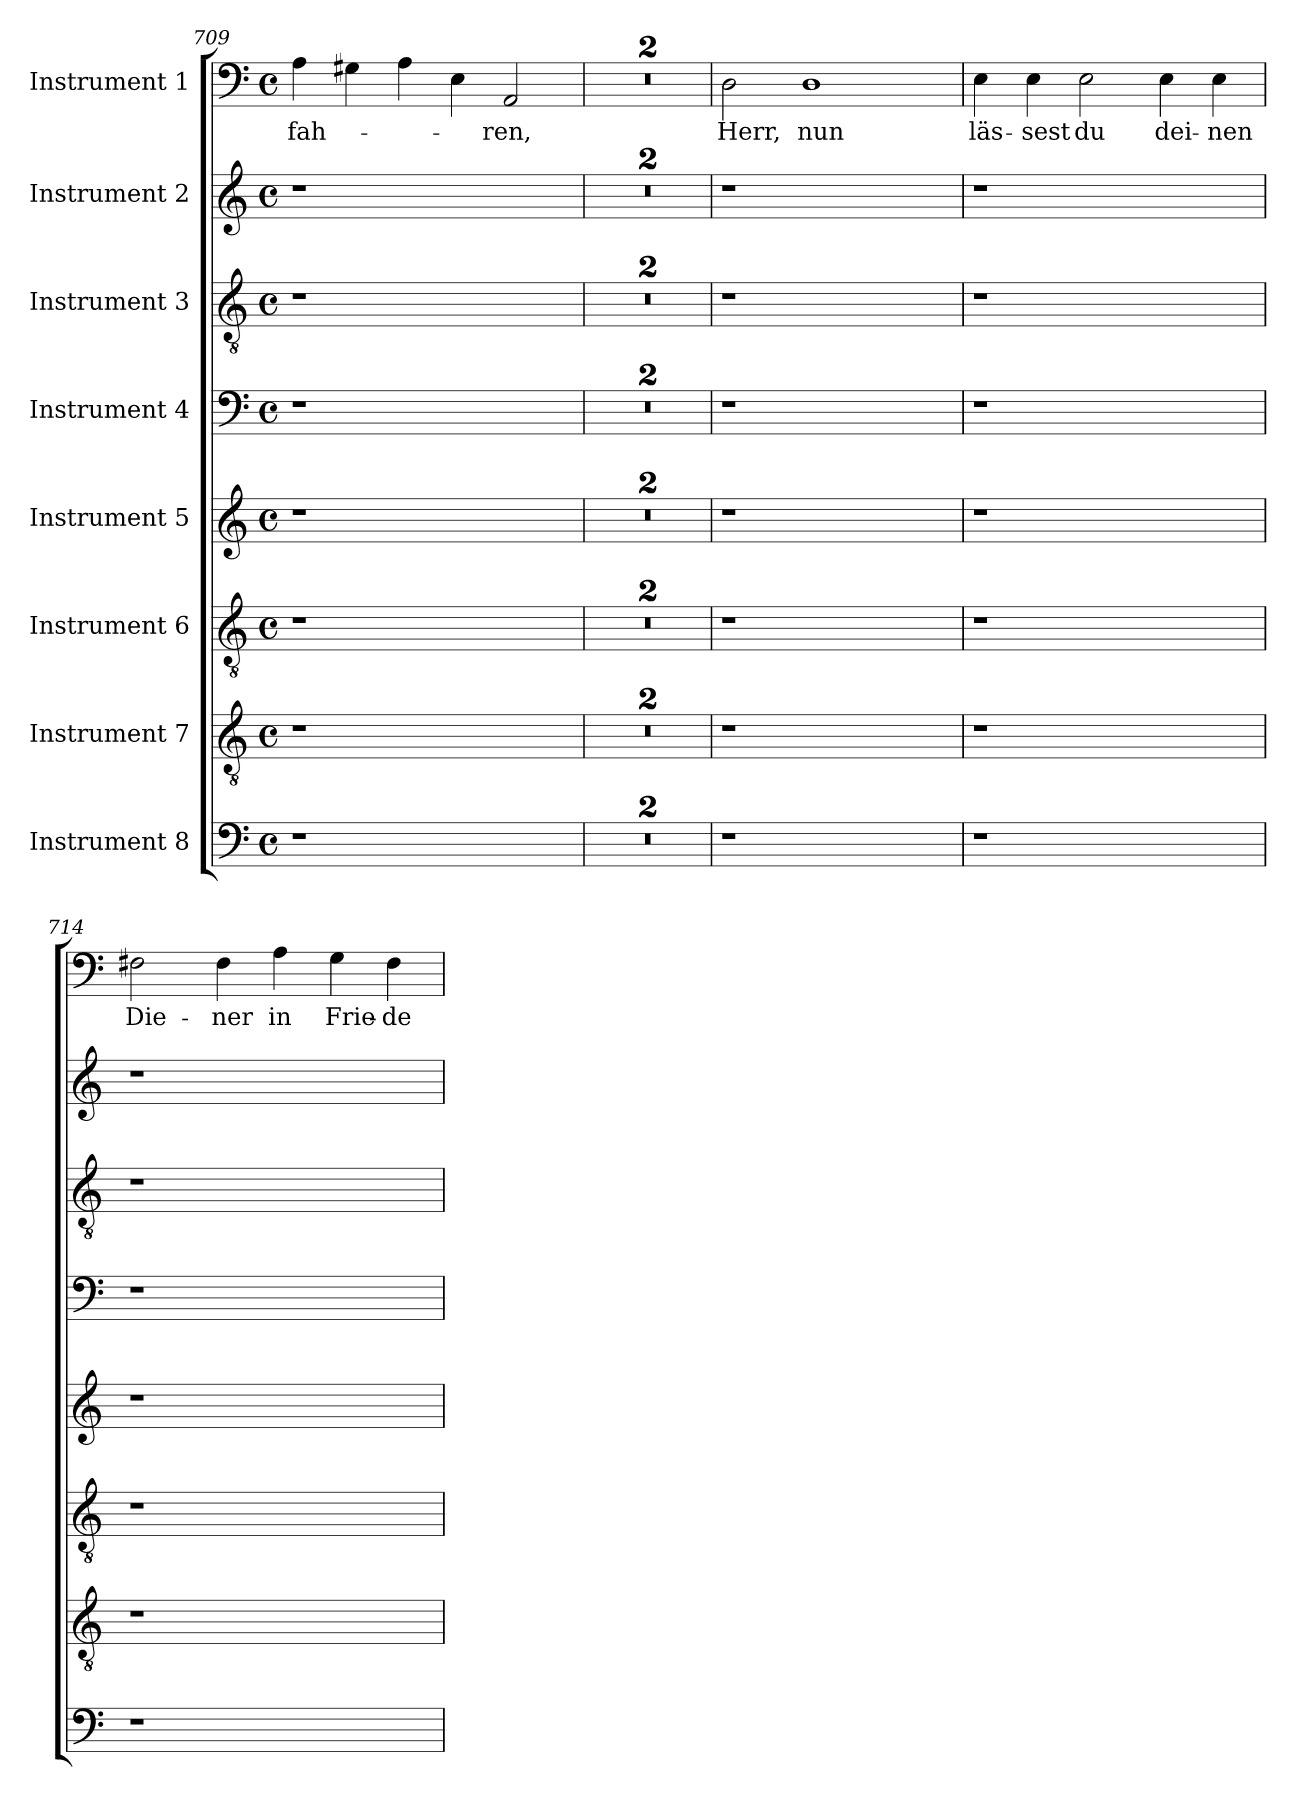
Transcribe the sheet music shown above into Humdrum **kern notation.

**kern	**kern	**kern	**kern	**kern	**kern	**kern	**kern	**text
*part8	*part7	*part6	*part5	*part4	*part3	*part2	*part1	*part1
*staff8	*staff7	*staff6	*staff5	*staff4	*staff3	*staff2	*staff1	*staff1
*I"Instrument 8	*I"Instrument 7	*I"Instrument 6	*I"Instrument 5	*I"Instrument 4	*I"Instrument 3	*I"Instrument 2	*I"Instrument 1	*
*clefF4	*clefGv2	*clefGv2	*clefG2	*clefF4	*clefGv2	*clefG2	*clefF4	*
*M4/4	*M4/4	*M4/4	*M4/4	*M4/4	*M4/4	*M4/4	*M4/4	*
*met(c)	*met(c)	*met(c)	*met(c)	*met(c)	*met(c)	*met(c)	*met(c)	*
=709	=709	=709	=709	=709	=709	=709	=709	=709
!	!	!	!	!	!	!	!	!LO:LY:b:cj
1r	1r	1r	1r	1r	1r	1r	4A\	fah-
.	.	.	.	.	.	.	4G#X\	.
.	.	.	.	.	.	.	4A\	.
.	.	.	.	.	.	.	4E\	.
!	!	!	!	!	!	!	!	!LO:LY:b:cj
2ryy	2ryy	2ryy	2ryy	2ryy	2ryy	2ryy	2AA/	-ren,
=710	=710	=710	=710	=710	=710	=710	=710	=710
1r	1r	1r	1r	1r	1r	1r	1r	.
=711	=711	=711	=711	=711	=711	=711	=711	=711
1r	1r	1r	1r	1r	1r	1r	1r	.
!!LO:LB:g=z
=712	=712	=712	=712	=712	=712	=712	=712	=712
!	!	!	!	!	!	!	!	!LO:LY:b:cj
1r	1r	1r	1r	1r	1r	1r	2D\	Herr,
!	!	!	!	!	!	!	!	!LO:LY:b:cj
.	.	.	.	.	.	.	1D	nun
2ryy	2ryy	2ryy	2ryy	2ryy	2ryy	2ryy	.	.
=713	=713	=713	=713	=713	=713	=713	=713	=713
!	!	!	!	!	!	!	!	!LO:LY:b
1r	1r	1r	1r	1r	1r	1r	4E\	läs-
!	!	!	!	!	!	!	!	!LO:LY:b:rj
.	.	.	.	.	.	.	4E\	-sest
!	!	!	!	!	!	!	!	!LO:LY:b:cj
.	.	.	.	.	.	.	2E\	du
!	!	!	!	!	!	!	!	!LO:LY:b
2ryy	2ryy	2ryy	2ryy	2ryy	2ryy	2ryy	4E\	dei-
!	!	!	!	!	!	!	!	!LO:LY:b:rj
.	.	.	.	.	.	.	4E\	-nen
=714	=714	=714	=714	=714	=714	=714	=714	=714
!	!	!	!	!	!	!	!	!LO:LY:b:cj
1r	1r	1r	1r	1r	1r	1r	2F#X\	Die-
!	!	!	!	!	!	!	!	!LO:LY:b:cj
.	.	.	.	.	.	.	4F#\	-ner
!	!	!	!	!	!	!	!	!LO:LY:b:cj
.	.	.	.	.	.	.	4A\	in
!	!	!	!	!	!	!	!	!LO:LY:b:cj
2ryy	2ryy	2ryy	2ryy	2ryy	2ryy	2ryy	4G\	Frie-
!	!	!	!	!	!	!	!	!LO:LY:b:rj
.	.	.	.	.	.	.	4F#\	-de
=	=	=	=	=	=	=	=	=
*-	*-	*-	*-	*-	*-	*-	*-	*-
